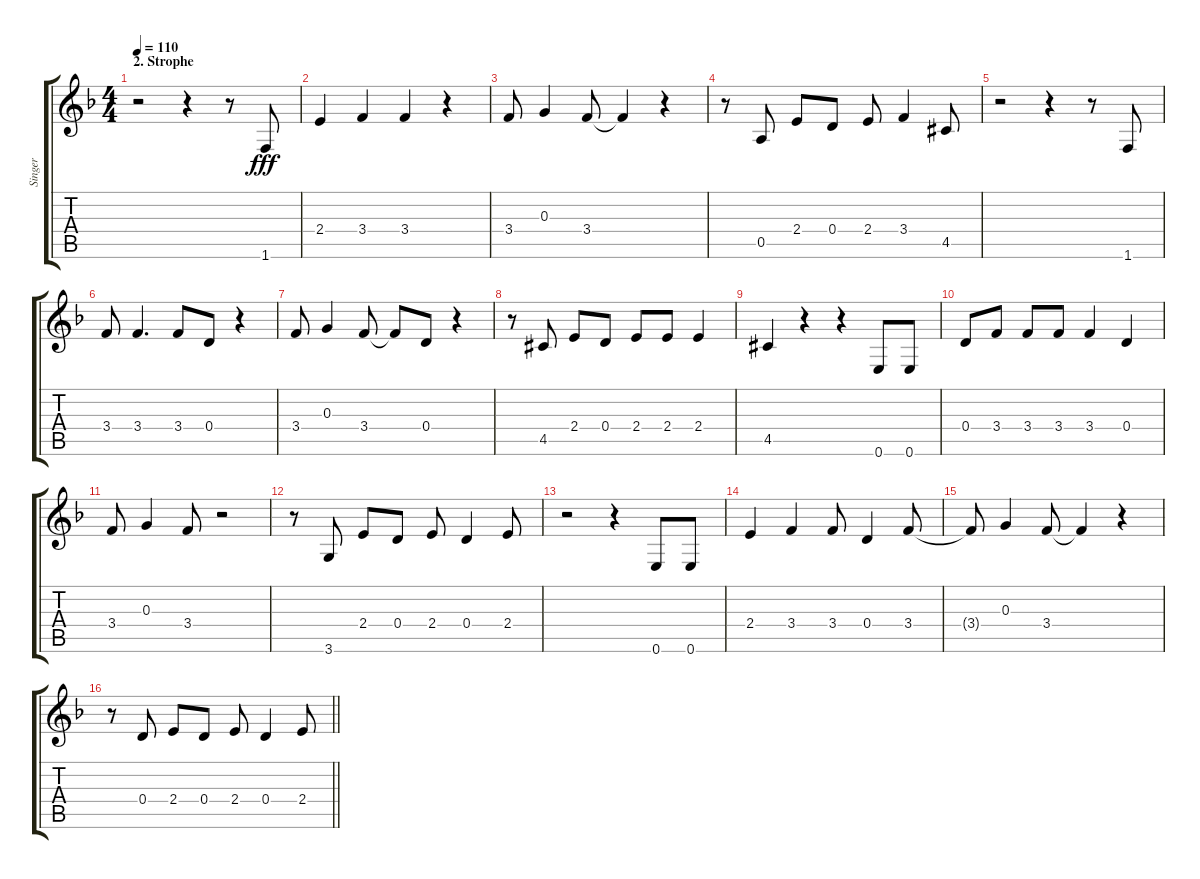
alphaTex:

\track ("Singer" "Singer") {instrument electricguitarclean}
\staff {score tabs}
\tuning (E4 B3 G3 D3 A2 E2) {hide}
\ts (4 4)
\section ("" "2. Strophe")
\tempo 110
\clef g2
\ks f
r.2{dy fff} r.4 r.8 1.6.8 |
2.4.4 3.4.4 3.4.4 r.4 |
3.4.8 0.3.4 3.4.8 3.4{t}.4 r.4 |
r.8 0.5.8 2.4.8 0.4.8 2.4.8 3.4.4 4.5{acc #}.8 |
r.2 r.4 r.8 1.6.8 |
3.4.8 3.4.4{d} 3.4.8 0.4.8 r.4 |
3.4.8 0.3.4 3.4.8 3.4{t}.8 0.4.8 r.4 |
r.8 4.5{acc #}.8 2.4.8 0.4.8 2.4.8 2.4.8 2.4.4 |
4.5{acc #}.4 r.4 r.4 0.6.8 0.6.8 |
0.4.8 3.4.8 3.4.8 3.4.8 3.4.4 0.4.4 |
3.4.8 0.3.4 3.4.8 r.2 |
r.8 3.6.8 2.4.8 0.4.8 2.4.8 0.4.4 2.4.8 |
r.2 r.4 0.6.8 0.6.8 |
2.4.4 3.4.4 3.4.8 0.4.4 3.4.8 |
3.4{t}.8 0.3.4 3.4.8 3.4{t}.4 r.4 |
\barLineRight lightlight
r.8 0.4.8 2.4.8 0.4.8 2.4.8 0.4.4 2.4.8
